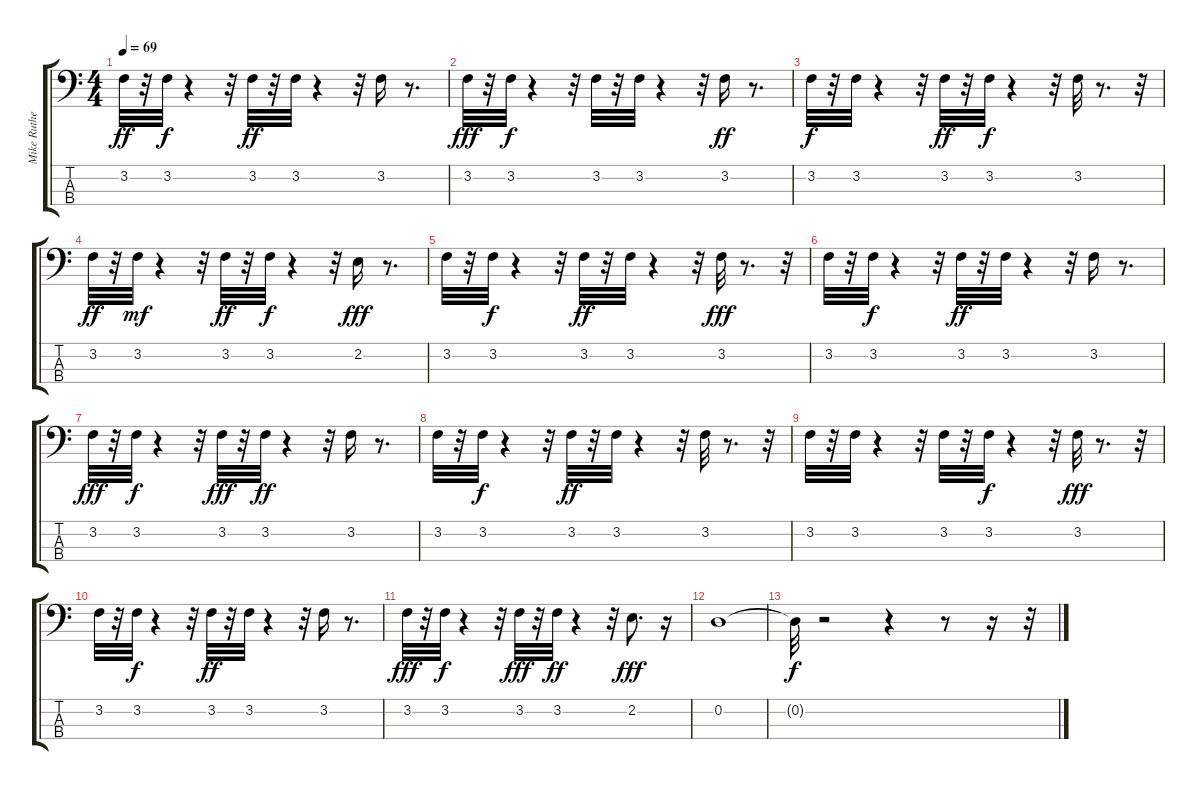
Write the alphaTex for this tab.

\track ("Mike Rutherford" "Mike Ruthe") {instrument electricbasspick}
\staff {score tabs}
\tuning (G2 D2 A1 E1) {hide}
\ts (4 4)
\tempo 69
\clef f4
\ks c
3.2.32{dy ff} r.32 3.2.32{dy f} r.4 r.32 3.2.32{dy ff} r.32 3.2.32 r.4 r.32 3.2.16 r.8{d} |
3.2.32{dy fff} r.32 3.2.32{dy f} r.4 r.32 3.2.32 r.32 3.2.32 r.4 r.32 3.2.16{dy ff} r.8{d} |
3.2.32{dy f} r.32 3.2.32 r.4 r.32 3.2.32{dy ff} r.32 3.2.32{dy f} r.4 r.32 3.2.32 r.8{d} r.32 |
3.2.32{dy ff} r.32 3.2.32{dy mf} r.4 r.32 3.2.32{dy ff} r.32 3.2.32{dy f} r.4 r.32 2.2.16{dy fff} r.8{d} |
3.2.32 r.32 3.2.32{dy f} r.4 r.32 3.2.32{dy ff} r.32 3.2.32 r.4 r.32 3.2.32{dy fff} r.8{d} r.32 |
3.2.32 r.32 3.2.32{dy f} r.4 r.32 3.2.32{dy ff} r.32 3.2.32 r.4 r.32 3.2.16 r.8{d} |
3.2.32{dy fff} r.32 3.2.32{dy f} r.4 r.32 3.2.32{dy fff} r.32 3.2.32{dy ff} r.4 r.32 3.2.16 r.8{d} |
3.2.32 r.32 3.2.32{dy f} r.4 r.32 3.2.32{dy ff} r.32 3.2.32 r.4 r.32 3.2.32 r.8{d} r.32 |
3.2.32 r.32 3.2.32 r.4 r.32 3.2.32 r.32 3.2.32{dy f} r.4 r.32 3.2.32{dy fff} r.8{d} r.32 |
3.2.32 r.32 3.2.32{dy f} r.4 r.32 3.2.32{dy ff} r.32 3.2.32 r.4 r.32 3.2.16 r.8{d} |
3.2.32{dy fff} r.32 3.2.32{dy f} r.4 r.32 3.2.32{dy fff} r.32 3.2.32{dy ff} r.4 r.32 2.2.8{d dy fff} r.16 |
0.2.1 |
0.2{t}.32{dy f} r.2 r.4 r.8 r.16 r.32
